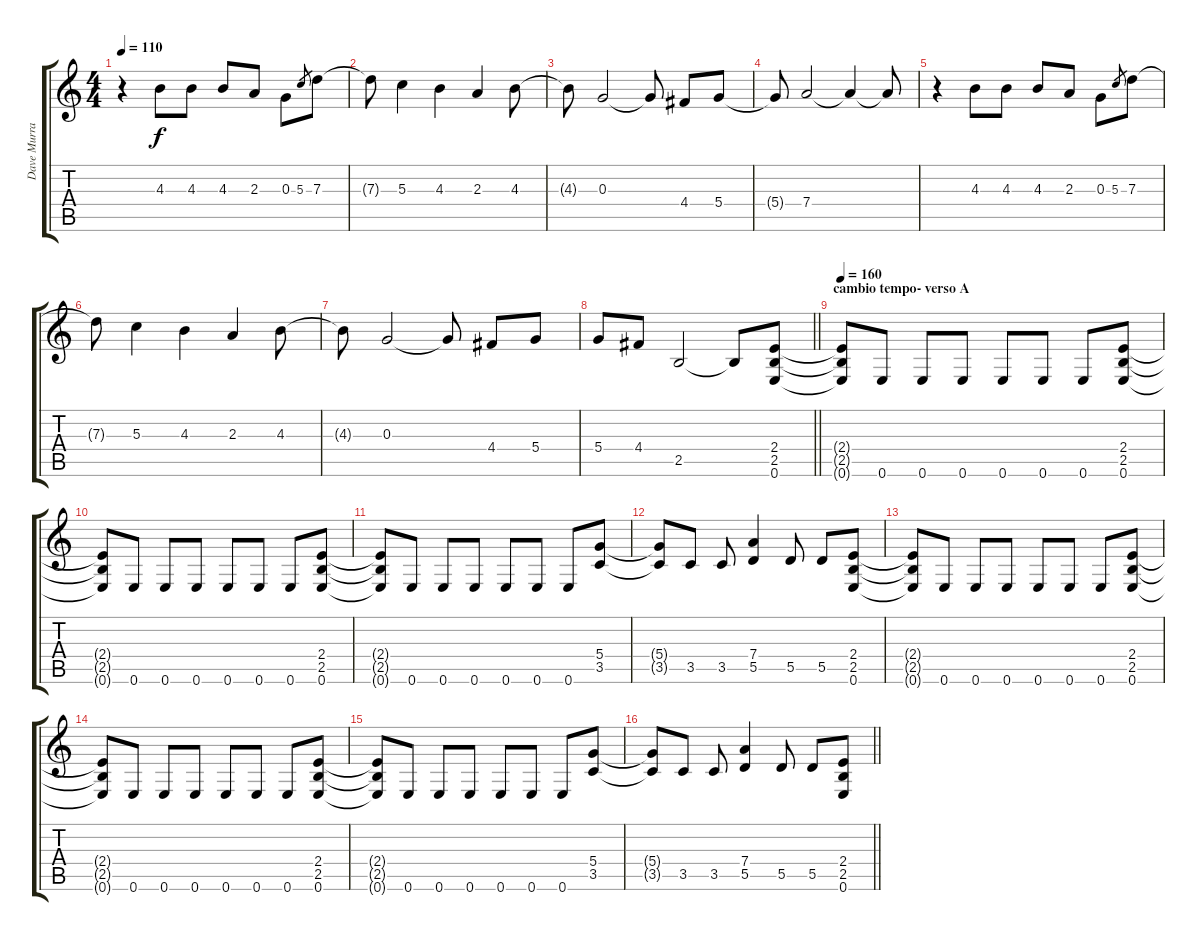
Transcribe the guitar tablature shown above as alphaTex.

\track ("Dave Murray" "Dave Murra") {instrument distortionguitar}
\staff {score tabs}
\tuning (E4 B3 G3 D3 A2 E2) {hide}
\ts (4 4)
\tempo 110
\clef g2
\ks c
r.4{dy f volume 16 instrument distortionguitar} 4.3.8 4.3.8 4.3.8 2.3.8 0.3.8 5.3.8{gr} 7.3.8 |
7.3{t}.8 5.3.4 4.3.4 2.3.4 4.3.8 |
4.3{t}.8 0.3.2 0.3{t}.8 4.4.8 5.4.8 |
5.4{t}.8 7.4.2 7.4{t}.4 7.4{t}.8 |
r.4 4.3.8 4.3.8 4.3.8 2.3.8 0.3.8 5.3.8{gr} 7.3.8 |
7.3{t}.8 5.3.4 4.3.4 2.3.4 4.3.8 |
4.3{t}.8 0.3.2 0.3{t}.8 4.4.8 5.4.8 |
\barLineRight lightlight
5.4.8 4.4.8 2.5.2 2.5{t}.8 (2.4 2.5 0.6).8 |
\section ("" "cambio tempo- verso A")
\tempo 160
(2.4{t} 2.5{t} 0.6{t}).8 0.6.8 0.6.8 0.6.8 0.6.8 0.6.8 0.6.8 (2.4 2.5 0.6).8 |
(2.4{t} 2.5{t} 0.6{t}).8 0.6.8 0.6.8 0.6.8 0.6.8 0.6.8 0.6.8 (2.4 2.5 0.6).8 |
(2.4{t} 2.5{t} 0.6{t}).8 0.6.8 0.6.8 0.6.8 0.6.8 0.6.8 0.6.8 (5.4 3.5).8 |
(5.4{t} 3.5{t}).8 3.5.8 3.5.8 (7.4 5.5).4 5.5.8 5.5.8 (2.4 2.5 0.6).8 |
(2.4{t} 2.5{t} 0.6{t}).8 0.6.8 0.6.8 0.6.8 0.6.8 0.6.8 0.6.8 (2.4 2.5 0.6).8 |
(2.4{t} 2.5{t} 0.6{t}).8 0.6.8 0.6.8 0.6.8 0.6.8 0.6.8 0.6.8 (2.4 2.5 0.6).8 |
(2.4{t} 2.5{t} 0.6{t}).8 0.6.8 0.6.8 0.6.8 0.6.8 0.6.8 0.6.8 (5.4 3.5).8 |
\barLineRight lightlight
(5.4{t} 3.5{t}).8 3.5.8 3.5.8 (7.4 5.5).4 5.5.8 5.5.8 (2.4 2.5 0.6).8
